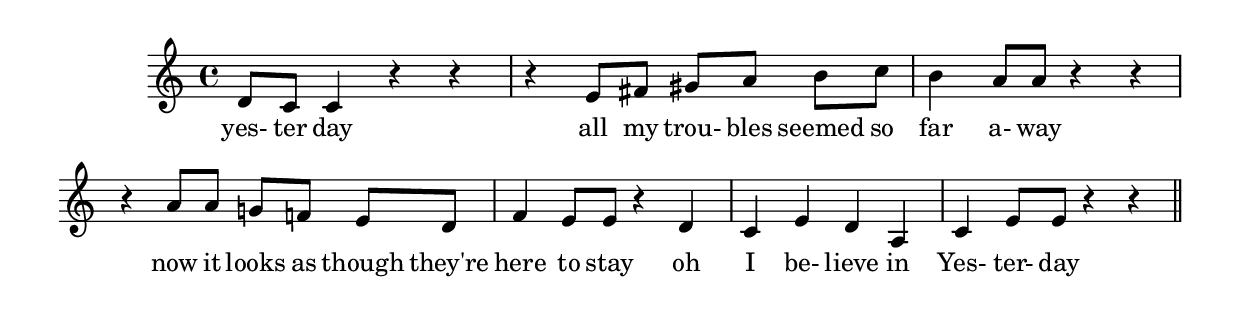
#(ly:set-option 'midi-extension "mid")
\version "2.12.3"
\include "english.ly"
\header{


}
%{

%}
melody = {
\clef treble
\key c \major
\cadenzaOn


  d'8[ c'8] c'4 r4 r4 \bar "|"  r4 e'8[ fs'8] gs'8[ a'8] b'8[ c''8] \bar "|"  b'4 a'8[ a'8] r4 r4 \bar "|"  
 \grace s64   r4 a'8[ a'8] g'8[ f'8] e'8[ d'8] \bar "|"  f'4 e'8[ e'8] r4 d'4 \bar "|"  c'4 e'4 d'4 a4 \bar "|"  c'4 e'8[ e'8] r4 r4 \bar "||"   
 
}


text = \lyricmode {
yes- ter day all my trou- bles seemed so far a- way now it looks as though they're here to stay oh I be- lieve in Yes- ter- day 
}

\score{

<<
\new Voice = "one" {
\melody
}
\new Lyrics \lyricsto "one" \text
>>
\layout {
\context {
\Score
}
}
\midi {
\context {
\Score
tempoWholesPerMinute = #(ly:make-moment 200 4)
}
}
}